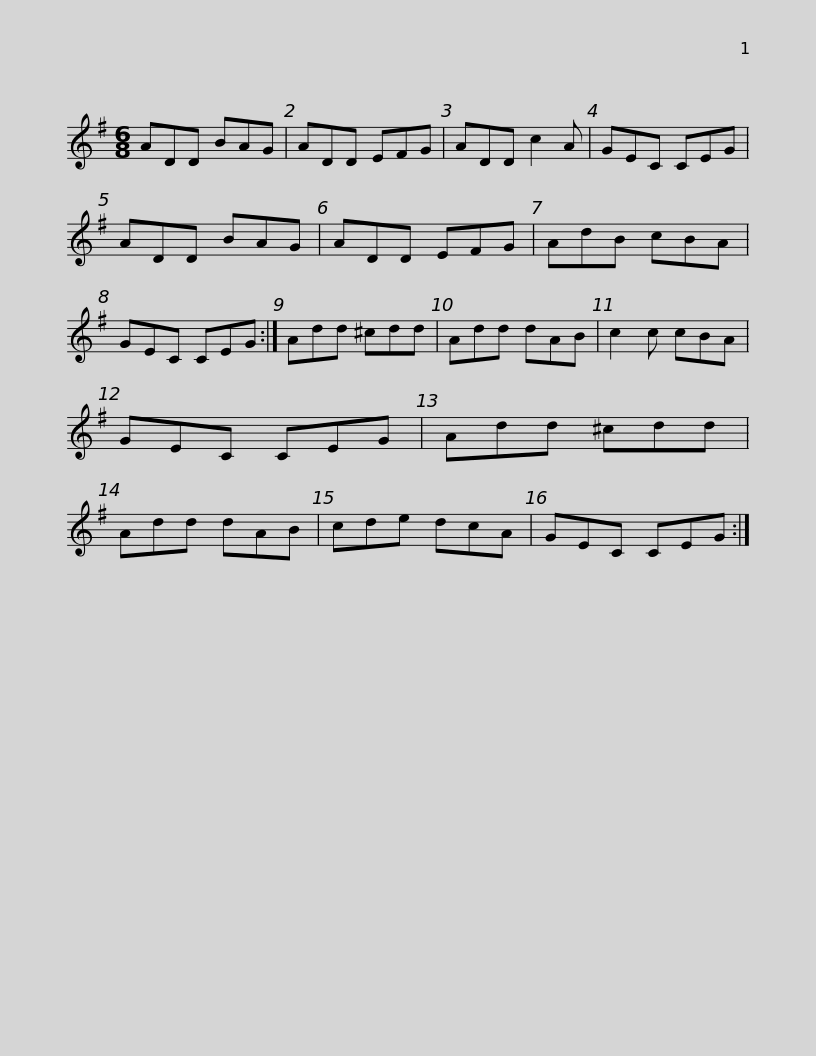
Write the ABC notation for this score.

X:1
L:1/8
M:6/8
I:linebreak $
K:G
V:1 treble
V:1
 ADD BAG | ADD EFG | ADD c2 A | GEC CEG | ADD BAG | %5
 ADD EFG | AdB cBA |$ GEC CEG :| Add ^cdd | Add dAB | %10
 c2 c cBA | GEC CEG | Add ^cdd | Add dAB |$ cde dcA | %15
 GEC CEG :| %16
